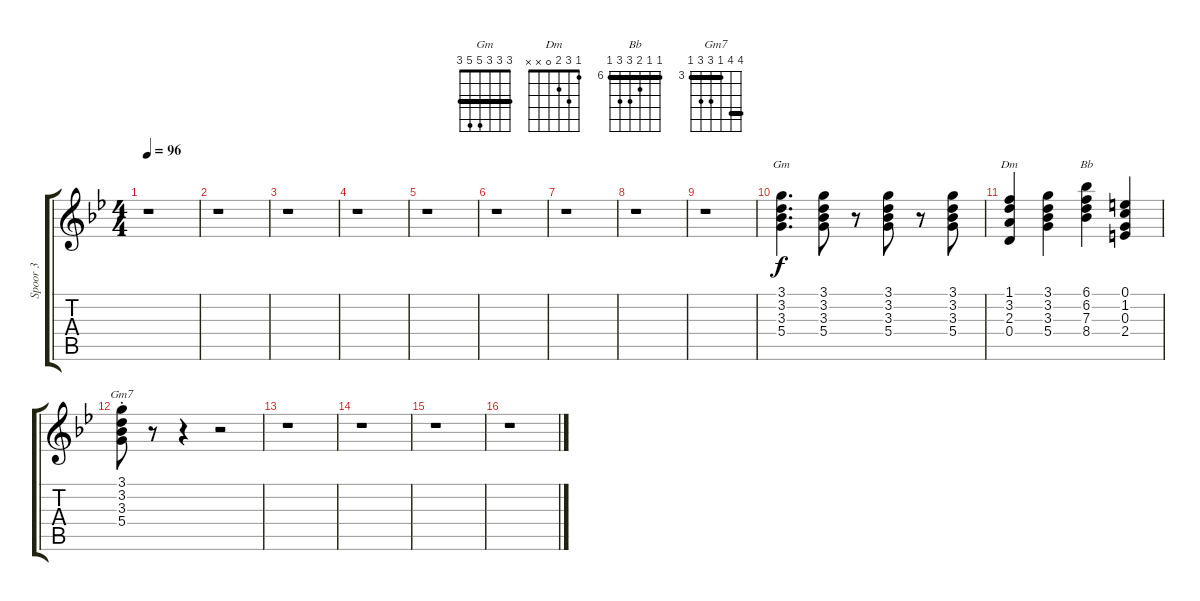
\track ("Spoor 3" "Spoor 3") {instrument acousticguitarsteel}
\staff {score tabs}
\tuning (E4 B3 G3 D3 A2 E2) {hide}
\chord ("Gm" 3 3 3 5 5 3) {barre 3}
\chord ("Dm" 1 3 2 0 x x)
\chord ("Bb" 6 6 7 8 8 6) {firstfret 6 barre 6}
\chord ("Gm7" 6 6 3 5 5 3) {firstfret 3 barre (3 6)}
\ts (4 4)
\tempo 96
\clef g2
\ks bb
r.1{dy f instrument acousticguitarsteel} |
r.1 |
r.1 |
r.1 |
r.1 |
r.1 |
r.1 |
r.1 |
r.1 |
(3.1 3.2 3.3 5.4).4{d ch "Gm"} (3.1 3.2 3.3 5.4).8 r.8 (3.1 3.2 3.3 5.4).8 r.8 (3.1 3.2 3.3 5.4).8 |
(1.1 3.2 2.3 0.4).4{ch "Dm"} (3.1 3.2 3.3 5.4).4 (6.1 6.2 7.3 8.4).4{ch "Bb"} (0.1 1.2 0.3 2.4).4 |
(3.1{st} 3.2 3.3 5.4).8{ch "Gm7"} r.8 r.4 r.2 |
r.1 |
r.1 |
r.1 |
r.1
